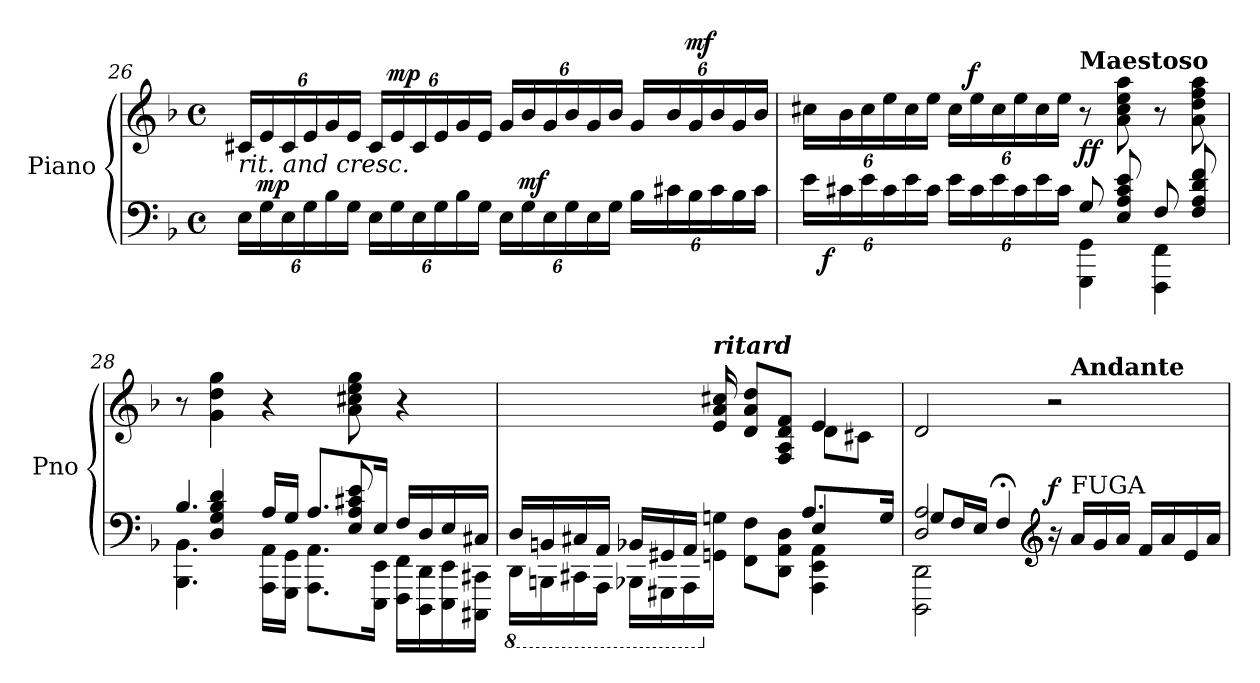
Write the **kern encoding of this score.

**kern	**kern	**dynam
*part1	*part1	*part1
*staff2	*staff1	*staff1/2
*I"Piano	*	*
*I'Pno	*	*
*clefF4	*clefG2	*
*k[b-]	*k[b-]	*
*M4/4	*M4/4	*
*met(c)	*met(c)	*
*Xbrackettup	*Xbrackettup	*
=26	=26	=26
!LO:TX:a:i:t=rit. and cresc.	!	!
24E\LL	24c#X/LL	.
!	!	!LO:DY:a=2
24G\	24e/	mp
24E\	24c#/	.
*	*MM78	*
24G\	24e/	.
24B-\	24g/	.
24G\JJ	24e/JJ	.
24E\LL	24c#/LL	.
!	!	!LO:DY:a
24G\	24e/	mp
24E\	24c#/	.
24G\	24e/	.
24B-\	24g/	.
24G\JJ	24e/JJ	.
24E\LL	24g/LL	.
!	!	!LO:DY:a=2
24G\	24b-/	mf
24E\	24g/	.
*	*MM72	*
24G\	24b-/	.
24E\	24g/	.
24G\JJ	24b-/JJ	.
24B-\LL	24g/LL	.
24c#X\	24b-/	.
!	!	!LO:DY:a
24B-\	24g/	mf
24c#\	24b-/	.
24B-\	24g/	.
24c#\JJ	24b-/JJ	.
!!LO:LB:g=z
=27	=27	=27
*^	*	*
24e\LL	2ryy	24cc#X\LL	.
!	!	!	!LO:DY:b=2
24c#X\	.	24b-\	f
24e\	.	24cc#\	.
*	*	*MM66	*
24c#\	.	24ee\	.
24e\	.	24cc#\	.
24c#\JJ	.	24ee\JJ	.
24e\LL	.	24cc#\LL	.
!	!	!	!LO:DY:a
24c#\	.	24ee\	f
24e\	.	24cc#\	.
24c#\	.	24ee\	.
24e\	.	24cc#\	.
24c#\JJ	.	24ee\JJ	.
!	!	!LO:TX:a:B:t=Maestoso	!
!	!	!	!LO:DY:b
8G/	4GGG\ 4GG\	8r	ff
8E/ 8A/ 8c#/ 8e/	.	8a\ 8cc#\ 8ee\ 8aa\	.
8F/	4FFF\ 4FF\	8r	.
8F/ 8A/ 8d/ 8f/	.	8a\ 8dd\ 8ff\ 8aa\	.
=28	=28	=28	=28
*	*^	*	*
8ryy	4.BBB-\ 4.BB-\	4.B-/	8r	.
4D/ 4G/ 4B-/ 4d/	.	.	4g\ 4dd\ 4gg\	.
8ryy	16AAA\ 16AA\LL	16A/LL	4r	.
.	16GGG\ 16GG\JJ	16G/JJ	.	.
8ryy	8.AAA\ 8.AA\L	8.A/L	.	.
8E/ 8A/ 8c#X/ 8e/	.	.	8a\ 8cc#X\ 8ee\ 8gg\	.
.	16EEE\ 16EE\Jk	16E/Jk	.	.
4ryy	16FFF\ 16FF\LL	16F/LL	4r	.
.	16DDD\ 16DD\	16D/	.	.
.	16EEE\ 16EE\	16E/	.	.
.	16CCC#X\ 16CC#X\JJ	16C#X/JJ	.	.
=29	=29	=29	=29	=29
*8ba	*	*	*	*
*	*	*	*^	*
16DD/LL	16DDD\LL	2.ryy	4ryy	2.ryy	.
16BBBn/	16BBBBn\	.	.	.	.
16CC#X/	16CCC#X\	.	.	.	.
16AAA/JJ	16AAAA\JJ	.	.	.	.
16BBB-X/LL	16BBBB-X\LL	.	8ryy	.	.
16GGG#X/	16GGGG#X\	.	.	.	.
16AAA/JJ	16AAAA\	.	16ryy	.	.
*X8ba	*	*	*	*	*
!	!	!	!LO:TX:a:Bi:t=ritard	!	!
16ryy	16GG\ 16Gn\JJ	.	16e/ 16a/ 16cc#X/	.	.
8ryy	8FF\ 8F\L	.	8d/ 8a/ 8dd/L	.	.
8ryy	8DD\ 8AA\ 8D\J	.	8F/ 8A/ 8d/ 8f/J	.	.
4E/	4AAA\ 4EE\ 4AA\	8.A/L	4e/	8d\L	.
.	.	.	.	8c#X\J	.
.	.	16G/Jk	.	.	.
!!LO:PB:g=z	!!
=30	=30	=30	=30	=30	=30
2D/ 2A/	2DDD\ 2DD\	8G/L	2d/	2ryy	.
.	.	16F/L	.	.	.
.	.	16E/JJ	.	.	.
.	.	4F;</	.	.	.
*clefG2	*	*	*	*	*
!	!	!	!	!	!LO:DY:a=2
16r	2ryy	2ryy	2r	16ryy	f
!	!	!	!	!LO:TX:a:B:t=Andante	!
!LO:TX:a:t=FUGA	!	!	!	!	!
16a/LL	.	.	.	4..ryy	.
16g/	.	.	.	.	.
16a/JJ	.	.	.	.	.
16f/LL	.	.	.	.	.
16a/	.	.	.	.	.
16e/	.	.	.	.	.
16a/JJ	.	.	.	.	.
*v	*v	*v	*	*	*
*	*v	*v	*
=	=	=
*-	*-	*-
